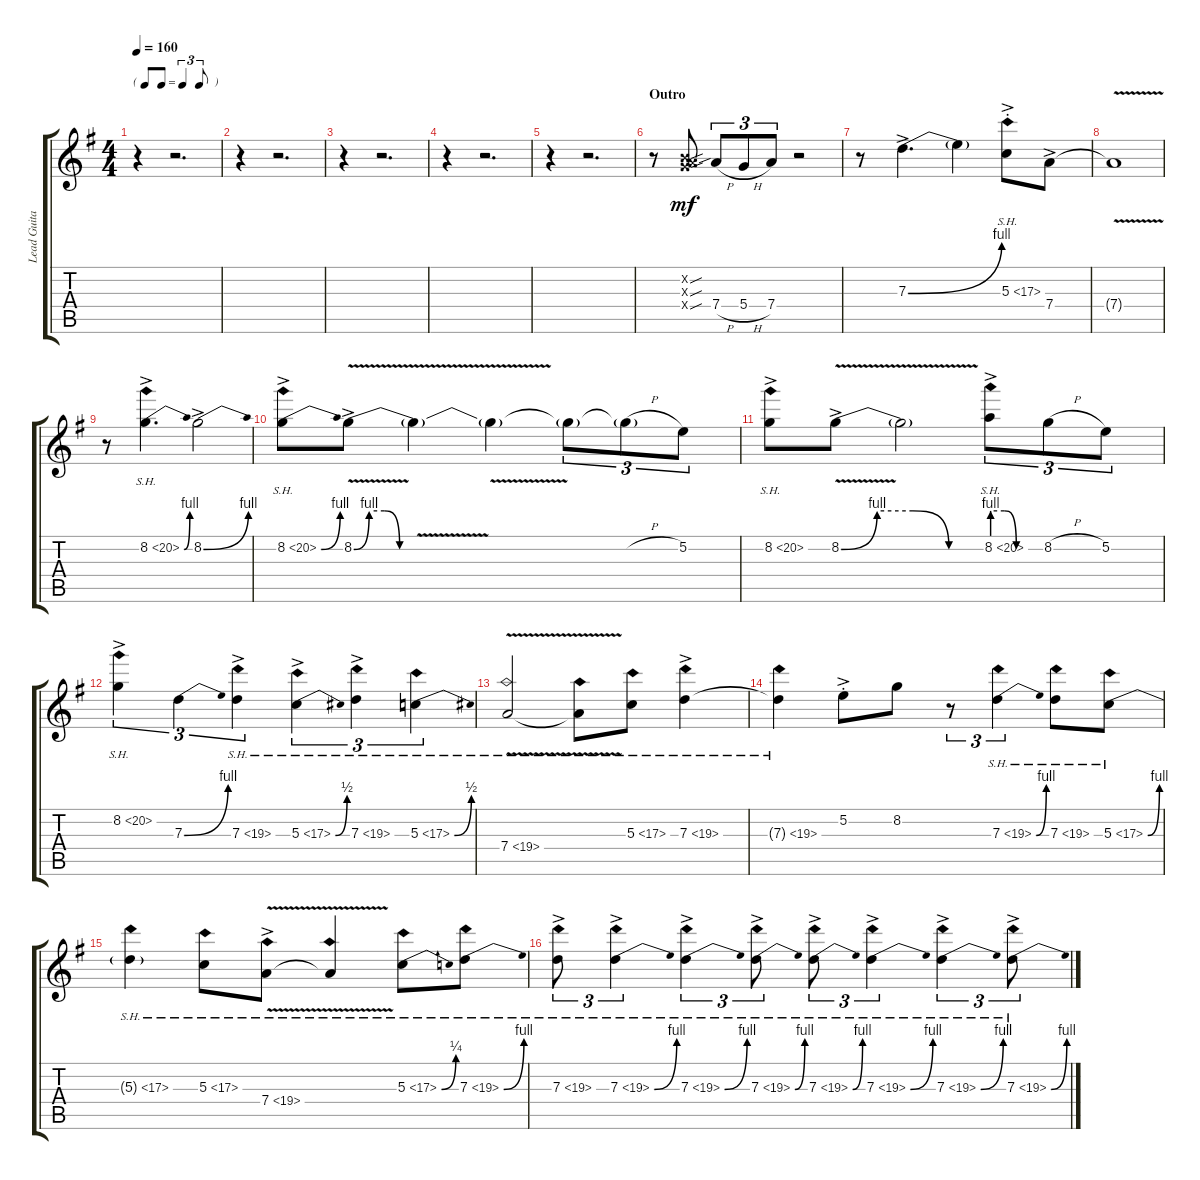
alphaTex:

\track ("Lead Guitar" "Lead Guita") {instrument overdrivenguitar}
\staff {score tabs}
\tuning (E4 B3 G3 D3 A2 E2) {hide}
\ts (4 4)
\tf triplet8th
\tempo 160
\clef g2
\ks g
r.4{dy mf} r.2{d} |
r.4 r.2{d} |
r.4 r.2{d} |
r.4 r.2{d} |
r.4 r.2{d} |
\section ("" "Outro")
r.8 (0.2{sou x} 0.3{sou x} 7.4{sou x}).8 7.4{h}.8{tu (3 2)} 5.4{h}.8{tu (3 2)} 7.4.8{tu (3 2)} r.2 |
r.8 7.3{be (bend 0 0 60 4) ac}.4{d} 7.3{t}.4 5.3{sh 12 ac st}.8 7.4{ac}.8 |
7.4{v t}.1 |
r.8 8.2{be (bend 0 0 60 4) sh 12 ac}.4{d} 8.2{be (bend 0 0 60 4) ac}.2 |
8.2{be (bend 0 0 60 4) sh 12 ac}.8 8.2{be (custom 0 0 15 4 30 4 45 0 60 0) v ac}.8 8.2{v t}.4 8.2{t}.4 8.2{t}.8{tu (3 2)} 8.2{h t}.8{tu (3 2)} 5.2.8{tu (3 2)} |
8.2{sh 12 ac}.8 8.2{be (custom 0 0 15 4 30 4 45 0 60 0) v ac}.8 8.2{t}.2 8.2{be (custom 0 4 15 4 30 0 60 0) sh 12 ac}.8{tu (3 2)} 8.2{h}.8{tu (3 2)} 5.2.8{tu (3 2)} |
8.2{sh 12 ac}.4{tu (3 2)} 7.3{be (bend 0 0 60 4)}.4{tu (3 2)} 7.3{sh 12 ac}.4{tu (3 2)} 5.3{be (bend 0 0 60 2) sh 12 ac}.4{tu (3 2)} 7.3{sh 12 ac}.4{tu (3 2)} 5.3{be (bend 0 0 60 2) sh 12}.4{tu (3 2)} |
7.4{sh 12 v}.2 7.4{sh 12 v t}.8 5.3{sh 12}.8 7.3{sh 12 ac}.4 |
7.3{sh 12 t}.4 5.2{ac st}.8 8.2.8 r.8{tu (3 2)} 7.3{be (bend 0 0 60 4) sh 12}.4{tu (3 2)} 7.3{sh 12}.8 5.3{be (bend 0 0 60 4) sh 12}.8 |
5.3{sh 12 t}.4 5.3{sh 12}.8 7.4{sh 12 v ac}.8 7.4{sh 12 t}.4 5.3{be (bend 0 0 60 1) sh 12}.8 7.3{be (bend 0 0 60 4) sh 12}.8 |
7.3{sh 12 ac}.8{tu (3 2)} 7.3{be (bend 0 0 60 4) sh 12 ac}.4{tu (3 2)} 7.3{be (bend 0 0 60 4) sh 12 ac}.4{tu (3 2)} 7.3{be (bend 0 0 60 4) sh 12 ac}.8{tu (3 2)} 7.3{be (bend 0 0 60 4) sh 12 ac}.8{tu (3 2)} 7.3{be (bend 0 0 60 4) sh 12 ac}.4{tu (3 2)} 7.3{be (bend 0 0 60 4) sh 12 ac}.4{tu (3 2)} 7.3{be (bend 0 0 60 4) sh 12 ac}.8{tu (3 2)}
